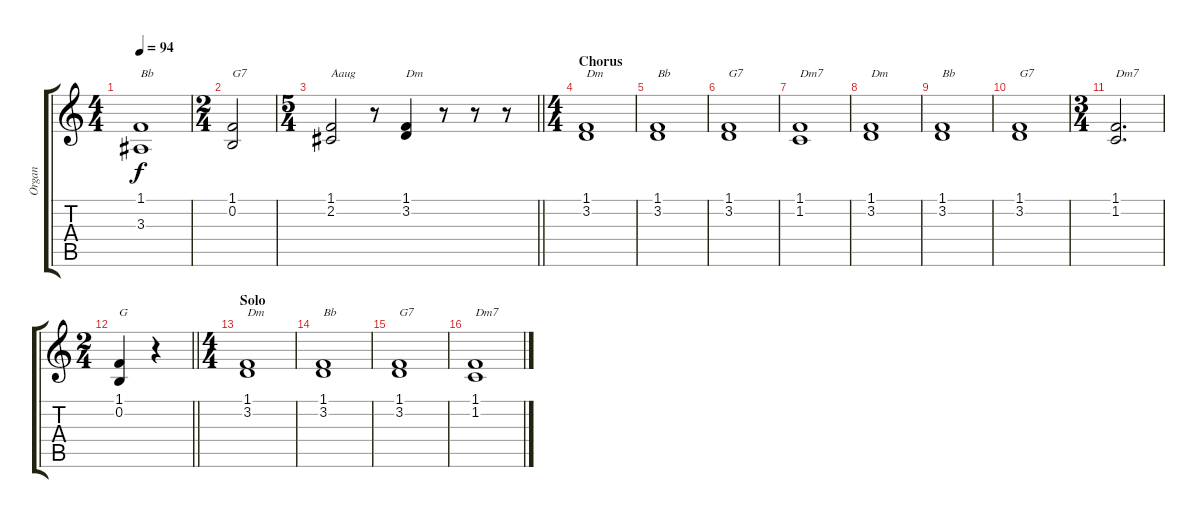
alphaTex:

\track ("Organ" "Organ") {instrument drawbarorgan}
\staff {score tabs}
\tuning (E4 B3 G3 D3 A2 E2) {hide}
\ts (4 4)
\tempo 94
\clef g2
\ks c
(1.1 3.3).1{txt "Bb" dy f} |
\ts (2 4)
(1.1 0.2).2{txt "G7"} |
\ts (5 4)
\barLineRight lightlight
(1.1 2.2).2{txt "Aaug"} r.8 (1.1 3.2).4{txt "Dm"} r.8 r.8 r.8 |
\ts (4 4)
\section ("" "Chorus")
(1.1 3.2).1{txt "Dm"} |
(1.1 3.2).1{txt "Bb"} |
(1.1 3.2).1{txt "G7"} |
(1.1 1.2).1{txt "Dm7"} |
(1.1 3.2).1{txt "Dm"} |
(1.1 3.2).1{txt "Bb"} |
(1.1 3.2).1{txt "G7"} |
\ts (3 4)
(1.1 1.2).2{d txt "Dm7"} |
\ts (2 4)
\barLineRight lightlight
(1.1 0.2).4{txt "G"} r.4 |
\ts (4 4)
\section ("" "Solo")
(1.1 3.2).1{txt "Dm"} |
(1.1 3.2).1{txt "Bb"} |
(1.1 3.2).1{txt "G7"} |
(1.1 1.2).1{txt "Dm7"}
